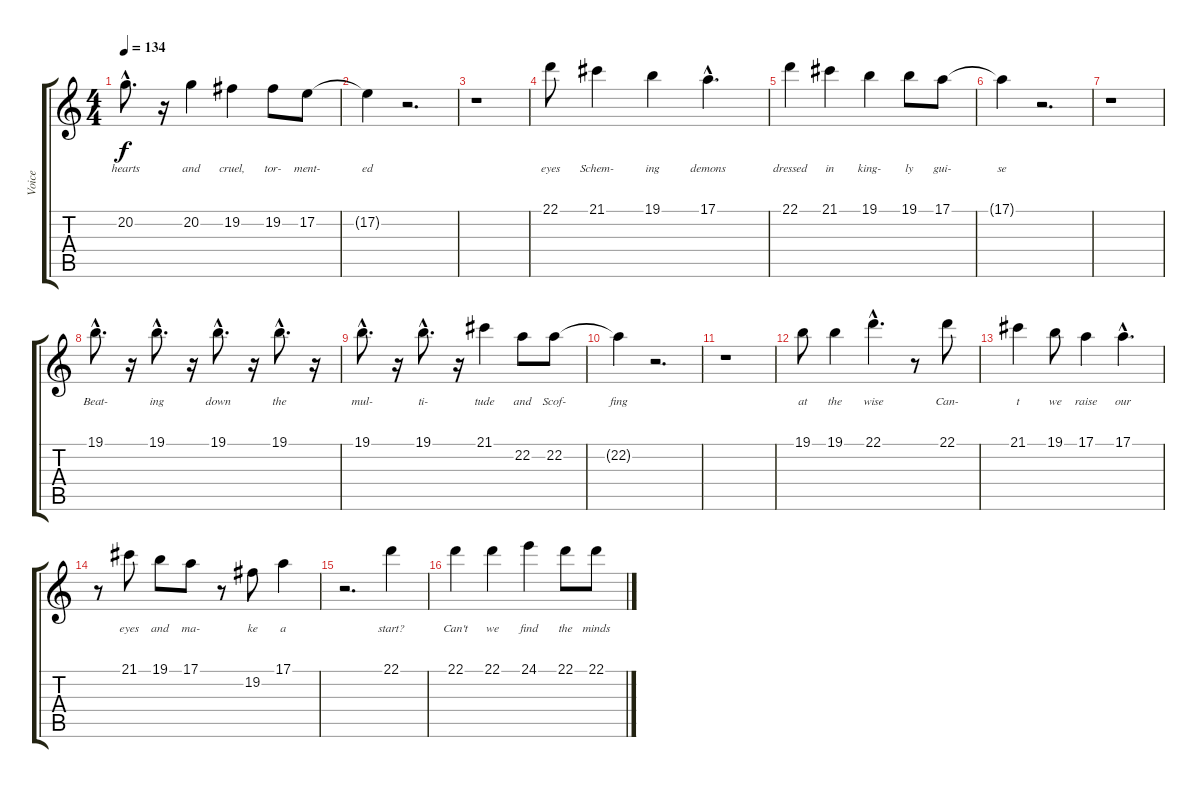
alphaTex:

\track ("Voice" "Voice") {instrument lead3calliope}
\staff {score tabs}
\tuning (E4 B3 G3 D3 A2 E2) {hide}
\ts (4 4)
\tempo 134
\clef g2
\ks c
20.2{hac}.8{d lyrics (0 "hearts") lyrics (1 "") lyrics (2 "") lyrics (3 "") lyrics (4 "") dy f} r.16 20.2.4{lyrics (0 "and") lyrics (1 "") lyrics (2 "") lyrics (3 "") lyrics (4 "")} 19.2.4{lyrics (0 "cruel,") lyrics (1 "") lyrics (2 "") lyrics (3 "") lyrics (4 "")} 19.2.8{lyrics (0 "tor-") lyrics (1 "") lyrics (2 "") lyrics (3 "") lyrics (4 "")} 17.2.8{lyrics (0 "ment-") lyrics (1 "") lyrics (2 "") lyrics (3 "") lyrics (4 "")} |
17.2{t}.4{lyrics (0 "ed") lyrics (1 "") lyrics (2 "") lyrics (3 "") lyrics (4 "")} r.2{d} |
r.1 |
22.1.8{lyrics (0 "eyes") lyrics (1 "") lyrics (2 "") lyrics (3 "") lyrics (4 "")} 21.1.4{lyrics (0 "Schem-") lyrics (1 "") lyrics (2 "") lyrics (3 "") lyrics (4 "")} 19.1.4{lyrics (0 "ing") lyrics (1 "") lyrics (2 "") lyrics (3 "") lyrics (4 "")} 17.1{hac}.4{d lyrics (0 "demons") lyrics (1 "") lyrics (2 "") lyrics (3 "") lyrics (4 "")} |
22.1.4{lyrics (0 "dressed") lyrics (1 "") lyrics (2 "") lyrics (3 "") lyrics (4 "")} 21.1.4{lyrics (0 "in") lyrics (1 "") lyrics (2 "") lyrics (3 "") lyrics (4 "")} 19.1.4{lyrics (0 "king-") lyrics (1 "") lyrics (2 "") lyrics (3 "") lyrics (4 "")} 19.1.8{lyrics (0 "ly") lyrics (1 "") lyrics (2 "") lyrics (3 "") lyrics (4 "")} 17.1.8{lyrics (0 "gui-") lyrics (1 "") lyrics (2 "") lyrics (3 "") lyrics (4 "")} |
17.1{t}.4{lyrics (0 "se") lyrics (1 "") lyrics (2 "") lyrics (3 "") lyrics (4 "")} r.2{d} |
r.1 |
19.1{hac}.8{d lyrics (0 "Beat-") lyrics (1 "") lyrics (2 "") lyrics (3 "") lyrics (4 "")} r.16 19.1{hac}.8{d lyrics (0 "ing") lyrics (1 "") lyrics (2 "") lyrics (3 "") lyrics (4 "")} r.16 19.1{hac}.8{d lyrics (0 "down") lyrics (1 "") lyrics (2 "") lyrics (3 "") lyrics (4 "")} r.16 19.1{hac}.8{d lyrics (0 "the") lyrics (1 "") lyrics (2 "") lyrics (3 "") lyrics (4 "")} r.16 |
19.1{hac}.8{d lyrics (0 "mul-") lyrics (1 "") lyrics (2 "") lyrics (3 "") lyrics (4 "")} r.16 19.1{hac}.8{d lyrics (0 "ti-") lyrics (1 "") lyrics (2 "") lyrics (3 "") lyrics (4 "")} r.16 21.1.4{lyrics (0 "tude") lyrics (1 "") lyrics (2 "") lyrics (3 "") lyrics (4 "")} 22.2.8{lyrics (0 "and") lyrics (1 "") lyrics (2 "") lyrics (3 "") lyrics (4 "")} 22.2.8{lyrics (0 "Scof-") lyrics (1 "") lyrics (2 "") lyrics (3 "") lyrics (4 "")} |
22.2{t}.4{lyrics (0 "fing") lyrics (1 "") lyrics (2 "") lyrics (3 "") lyrics (4 "")} r.2{d} |
r.1 |
19.1.8{lyrics (0 "at") lyrics (1 "") lyrics (2 "") lyrics (3 "") lyrics (4 "")} 19.1.4{lyrics (0 "the") lyrics (1 "") lyrics (2 "") lyrics (3 "") lyrics (4 "")} 22.1{hac}.4{d lyrics (0 "wise") lyrics (1 "") lyrics (2 "") lyrics (3 "") lyrics (4 "")} r.8 22.1.8{lyrics (0 "Can-") lyrics (1 "") lyrics (2 "") lyrics (3 "") lyrics (4 "")} |
21.1.4{lyrics (0 "t") lyrics (1 "") lyrics (2 "") lyrics (3 "") lyrics (4 "")} 19.1.8{lyrics (0 "we") lyrics (1 "") lyrics (2 "") lyrics (3 "") lyrics (4 "")} 17.1.4{lyrics (0 "raise") lyrics (1 "") lyrics (2 "") lyrics (3 "") lyrics (4 "")} 17.1{hac}.4{d lyrics (0 "our") lyrics (1 "") lyrics (2 "") lyrics (3 "") lyrics (4 "")} |
r.8 21.1.8{lyrics (0 "eyes") lyrics (1 "") lyrics (2 "") lyrics (3 "") lyrics (4 "")} 19.1.8{lyrics (0 "and") lyrics (1 "") lyrics (2 "") lyrics (3 "") lyrics (4 "")} 17.1.8{lyrics (0 "ma-") lyrics (1 "") lyrics (2 "") lyrics (3 "") lyrics (4 "")} r.8 19.2.8{lyrics (0 "ke") lyrics (1 "") lyrics (2 "") lyrics (3 "") lyrics (4 "")} 17.1.4{lyrics (0 "a") lyrics (1 "") lyrics (2 "") lyrics (3 "") lyrics (4 "")} |
r.2{d} 22.1.4{lyrics (0 "start?") lyrics (1 "") lyrics (2 "") lyrics (3 "") lyrics (4 "")} |
22.1.4{lyrics (0 "Can't") lyrics (1 "") lyrics (2 "") lyrics (3 "") lyrics (4 "")} 22.1.4{lyrics (0 "we") lyrics (1 "") lyrics (2 "") lyrics (3 "") lyrics (4 "")} 24.1.4{lyrics (0 "find") lyrics (1 "") lyrics (2 "") lyrics (3 "") lyrics (4 "")} 22.1.8{lyrics (0 "the") lyrics (1 "") lyrics (2 "") lyrics (3 "") lyrics (4 "")} 22.1.8{lyrics (0 "minds") lyrics (1 "") lyrics (2 "") lyrics (3 "") lyrics (4 "")}
